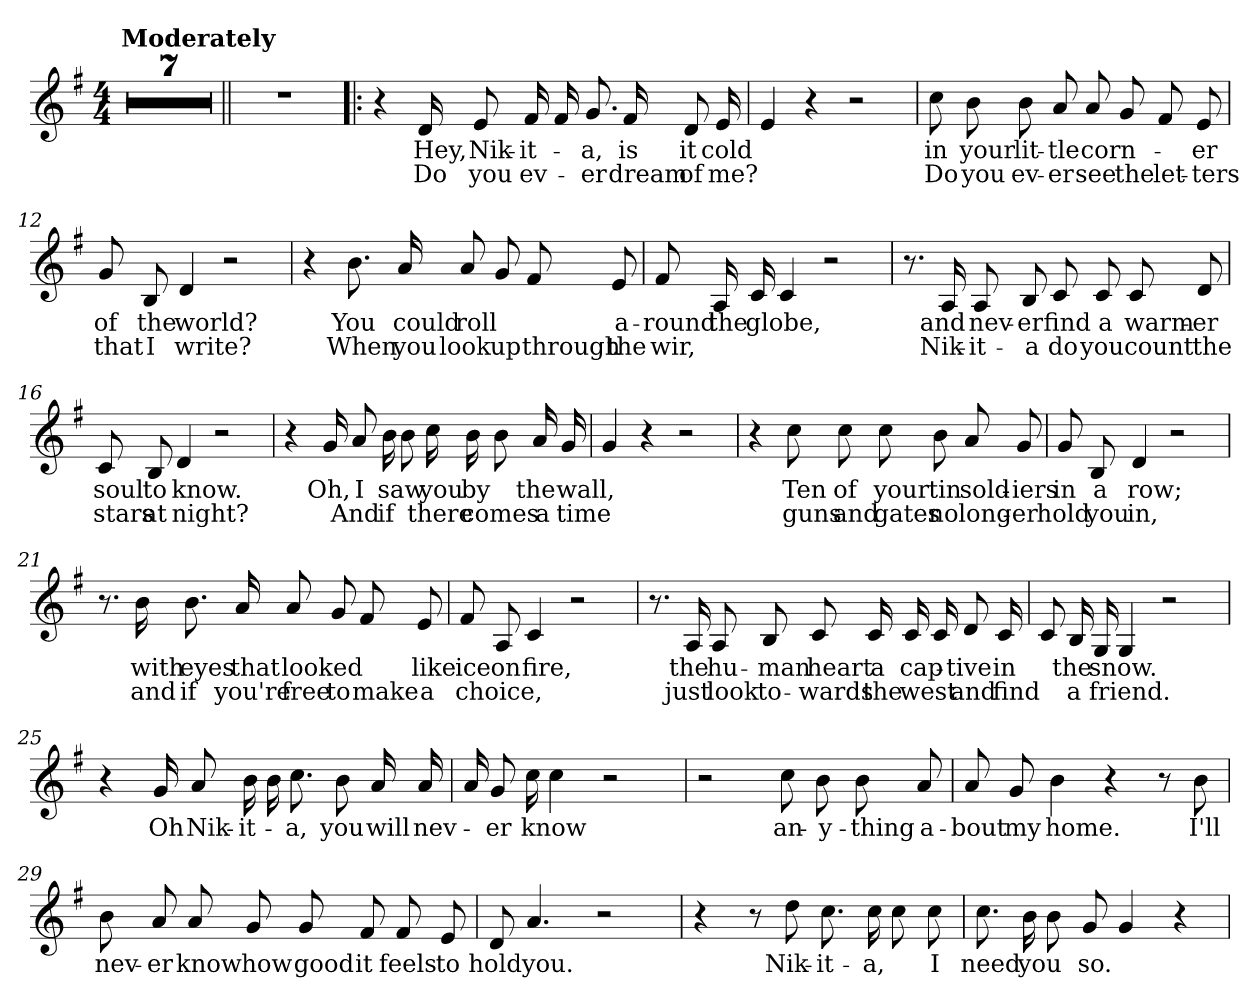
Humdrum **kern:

**kern	**text	**text
*part1	*part1	*part1
*staff1	*staff1	*staff1
*clefG2	*	*
*k[f#]	*	*
*G:	*	*
*M4/4	*	*
=1	=1	=1
!LO:TX:a:B:t=Moderately	!	!
1r	.	.
=2	=2	=2
1r	.	.
=3	=3	=3
1r	.	.
=4	=4	=4
1r	.	.
!!LO:LB:g=z
=5	=5	=5
1r	.	.
=6	=6	=6
1r	.	.
=7	=7	=7
1r	.	.
=8||	=8||	=8||
1r	.	.
!!LO:LB:g=z
=9!|:	=9!|:	=9!|:
4r	.	.
16dLL	-Hey,	-Do
8e	-Nik-	-you
16f#	-it-	-ev-
16f#LL	.	.
8.g	-a,	-er
16f#LL	-is	-dream
8d	-it	-of
16e	-cold	-me?
=10	=10	=10
4e	.	.
4r	.	.
2r	.	.
=11	=11	=11
8ccL	-in	-Do
8b	-your	-you
8b	-lit-	-ev-
8a	-tle	-er
8aL	-corn-	-see
8g	.	-the
8f#	.	-let-
8e	-er	-ters
!!LO:LB:g=z
=12	=12	=12
8gL	-of	-that
8B	-the	-I
4d	-world?	-write?
2r	.	.
=13	=13	=13
4r	.	.
8.bL	-You	-When
16a	-could	-you
8aL	-roll	-look
8g	.	-up
8f#	.	-through
8e	-a-	-the
=14	=14	=14
8f#L	-round	-wir,
16A	-the	.
16c	-globe,	.
4c	.	.
2r	.	.
!!LO:LB:g=z
=15	=15	=15
8.r	.	.
16A	-and	-Nik-
8AL	-nev-	-it-
8B	-er	-a
8cL	-find	-do
8c	-a	-you
8c	-warm-	-count
8d	-er	-the
=16	=16	=16
8cL	-soul	-stars
8B	-to	-at
4d	-know.	-night?
2r	.	.
=17	=17	=17
4r	.	.
16gLL	-Oh,	.
8a	-I	-And
16b	-saw	-if
8bL	.	.
16cc	-you	-there
16b	-by	-comes
8bL	.	.
16a	-the	-a
16g	-wall,	-time
!!LO:LB:g=z
=18	=18	=18
4g	.	.
4r	.	.
2r	.	.
=19	=19	=19
4r	.	.
8ccL	-Ten	-guns
8cc	-of	-and
8ccL	-your	-gates
8b	-tin	-no
8a	-sold-	-long-
8g	-iers	-er
=20	=20	=20
8gL	-in	-hold
8B	-a	-you
4d	-row;	-in,
2r	.	.
!!LO:LB:g=z
=21	=21	=21
8.r	.	.
16b	-with	-and
8.bL	-eyes	-if
16a	-that	-you're
8aL	-looked	-free
8g	.	-to
8f#	.	-make
8e	-like	-a
=22	=22	=22
8f#L	-ice	-choice,
8A	-on	.
4c	-fire,	.
2r	.	.
=23	=23	=23
8.r	.	.
16A	-the	-just
8AL	-hu-	-look
8B	-man	-to-
8cL	-heart	-wards
16c	-a	-the
16c	-cap-	-west
16cLL	.	.
8d	-tive	-and
16c	-in	-find
!!LO:LB:g=z
=24	=24	=24
8cL	.	.
16B	-the	-a
16G	-snow.	-friend.
4G	.	.
2r	.	.
=25	=25	=25
4r	.	.
16gLL	-Oh	.
8a	-Nik-	.
16b	-it-	.
16bLL	.	.
8.cc	-a,	.
8bL	-you	.
16a	-will	.
16a	-nev-	.
=26	=26	=26
16aLL	.	.
8g	-er	.
16cc	-know	.
4cc	.	.
2r	.	.
!!LO:LB:g=z
=27	=27	=27
2r	.	.
8ccL	-an-	.
8b	-y-	.
8b	-thing	.
8a	-a-	.
=28	=28	=28
8aL	-bout	.
8g	-my	.
4b	-home.	.
4r	.	.
8r	.	.
8b	-I'll	.
=29	=29	=29
8bL	-nev-	.
8a	-er	.
8a	-know	.
8g	-how	.
8gL	-good	.
8f#	-it	.
8f#	-feels	.
8e	-to	.
!!LO:LB:g=z
=30	=30	=30
8dL	-hold	.
4.a	-you.	.
2r	.	.
=31	=31	=31
4r	.	.
8r	.	.
8dd	-Nik-	.
8.ccL	-it-	.
16cc	-a,	.
8ccL	.	.
8cc	-I	.
=32	=32	=32
8.ccL	-need	.
16b	-you	.
8bL	.	.
8g	-so.	.
4g	.	.
4r	.	.
=	=	=
*-	*-	*-
